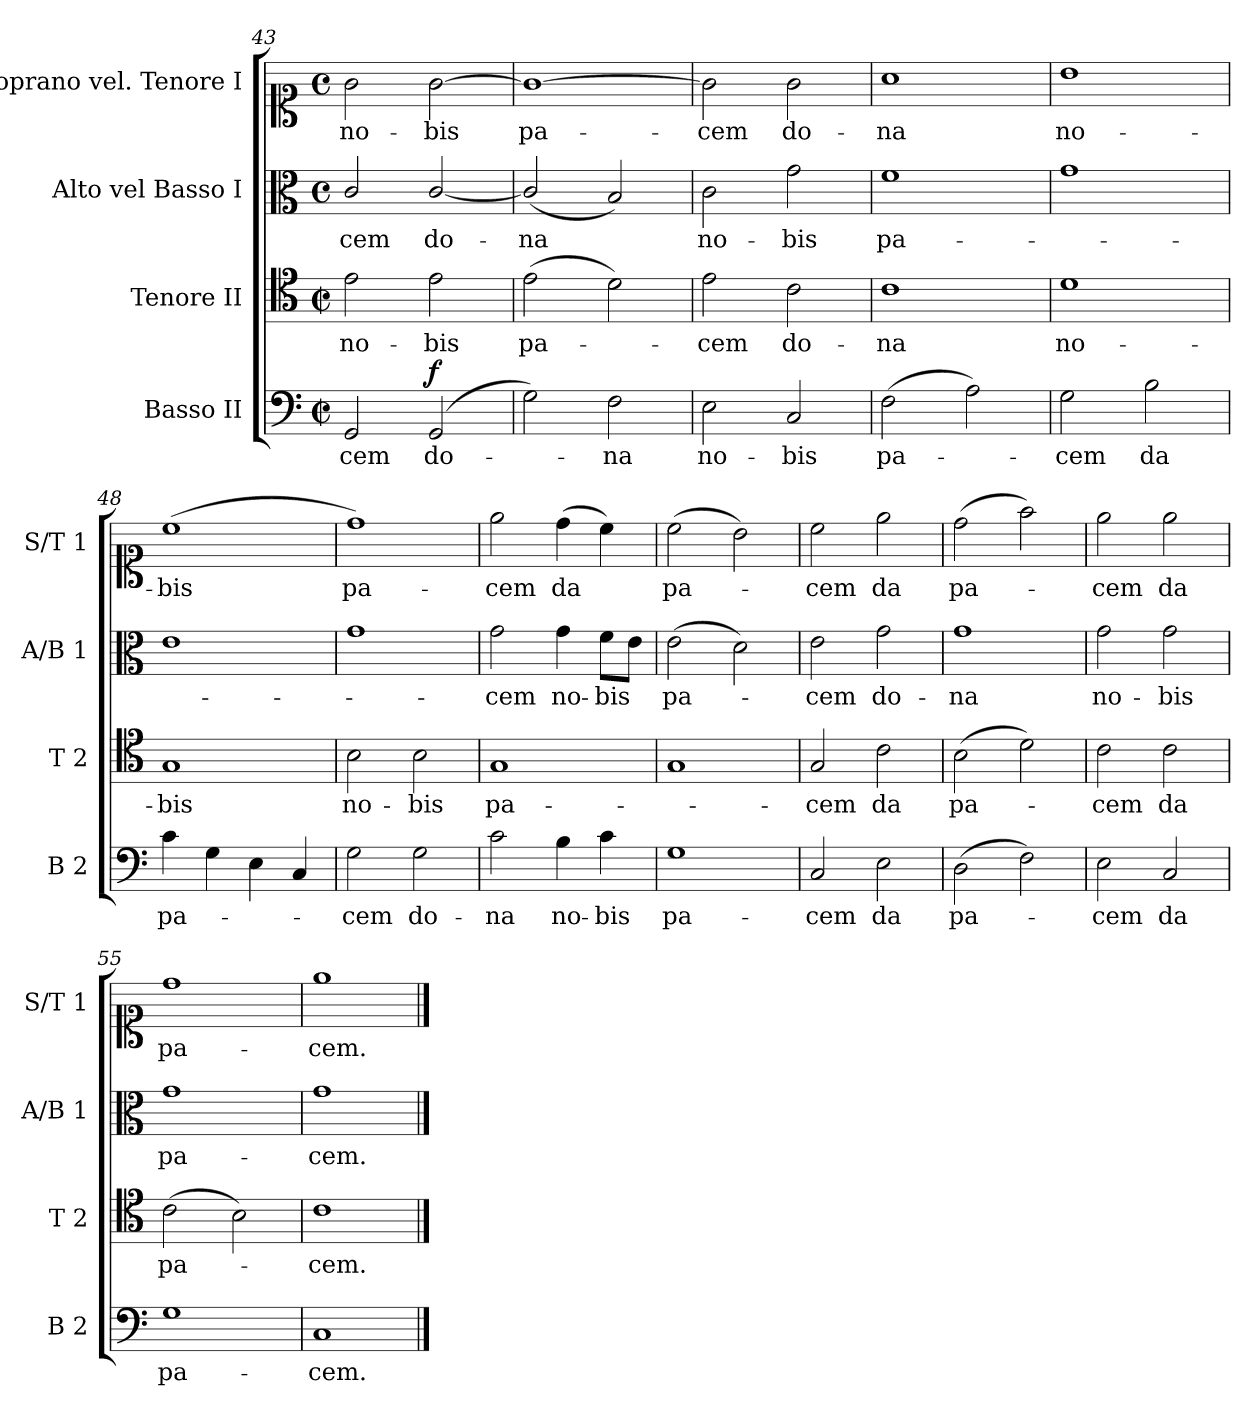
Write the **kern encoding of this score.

**kern	**text	**dynam	**kern	**text	**kern	**text	**kern	**text
*part4	*part4	*part4	*part3	*part3	*part2	*part2	*part1	*part1
*staff4	*staff4	*staff4	*staff3	*staff3	*staff2	*staff2	*staff1	*staff1
*I"Basso II	*	*	*I"Tenore II	*	*I"Alto vel Basso I	*	*I"Soprano vel. Tenore I	*
*I'B 2	*	*	*I'T 2	*	*I'A/B 1	*	*I'S/T 1	*
*clefF4	*	*	*clefC4	*	*clefC3	*	*clefC1	*
*k[]	*	*	*k[]	*	*k[]	*	*k[]	*
*C:	*	*	*C:	*	*C:	*	*C:	*
*M2/2	*	*	*M2/2	*	*M2/2	*	*M2/2	*
*met(c|)	*	*	*met(c|)	*	*met(c)	*	*met(c)	*
=43	=43	=43	=43	=43	=43	=43	=43	=43
2GG/	-cem	.	2e\	no-	2c/	-cem	2g\	no-
!	!	!LO:DY:a	!	!	!	!	!	!
(2GG/	do-	f.	2e\	-bis	[2c/	do-	[2g\	-bis
=44	=44	=44	=44	=44	=44	=44	=44	=44
2G\)	.	.	(2e\	pa-	(2c/]	-na	1g_	pa-
2F\	-na	.	2d\)	.	2B/)	.	.	.
=45	=45	=45	=45	=45	=45	=45	=45	=45
2E\	no-	.	2e\	-cem	2c\	no-	2g\]	-cem
2C/	-bis	.	2c\	do-	2g\	-bis	2g\	do-
=46	=46	=46	=46	=46	=46	=46	=46	=46
(2F\	pa-	.	1c	-na	1f	pa-	1a	-na
2A\)	.	.	.	.	.	.	.	.
=47	=47	=47	=47	=47	=47	=47	=47	=47
2G\	-cem	.	1d	no-	1g	.	1b	no-
2B\	da	.	.	.	.	.	.	.
=48	=48	=48	=48	=48	=48	=48	=48	=48
4c\	pa-	.	1G	-bis	1e	.	(1cc	-bis
4G\	.	.	.	.	.	.	.	.
4E\	.	.	.	.	.	.	.	.
4C/	.	.	.	.	.	.	.	.
=49	=49	=49	=49	=49	=49	=49	=49	=49
2G\	-cem	.	2B\	no-	1g	.	1dd)	pa-
2G\	do-	.	2B\	-bis	.	.	.	.
=50	=50	=50	=50	=50	=50	=50	=50	=50
2c\	-na	.	1G	pa-	2g\	-cem	2ee\	-cem
4B\	no-	.	.	.	4g\	no-	(4dd\	da
4c\	-bis	.	.	.	8f\L	-bis	4cc\)	.
.	.	.	.	.	8e\J	.	.	.
=51	=51	=51	=51	=51	=51	=51	=51	=51
1G	pa-	.	1G	.	(2e\	pa-	(2cc\	pa-
.	.	.	.	.	2d\)	.	2b\)	.
=52	=52	=52	=52	=52	=52	=52	=52	=52
2C/	-cem	.	2G/	-cem	2e\	-cem	2cc\	-cem
2E\	da	.	2c\	da	2g\	do-	2ee\	da
=53	=53	=53	=53	=53	=53	=53	=53	=53
(2D\	pa-	.	(2B\	pa-	1g	-na	(2dd\	pa-
2F\)	.	.	2d\)	.	.	.	2ff\)	.
=54	=54	=54	=54	=54	=54	=54	=54	=54
2E\	-cem	.	2c\	-cem	2g\	no-	2ee\	-cem
2C/	da	.	2c\	da	2g\	-bis	2ee\	da
=55	=55	=55	=55	=55	=55	=55	=55	=55
1G	pa-	.	(2c\	pa-	1g	pa-	1dd	pa-
.	.	.	2B\)	.	.	.	.	.
=56	=56	=56	=56	=56	=56	=56	=56	=56
1C	-cem.	.	1c	-cem.	1g	-cem.	1ee	-cem.
==	==	==	==	==	==	==	==	==
*-	*-	*-	*-	*-	*-	*-	*-	*-
